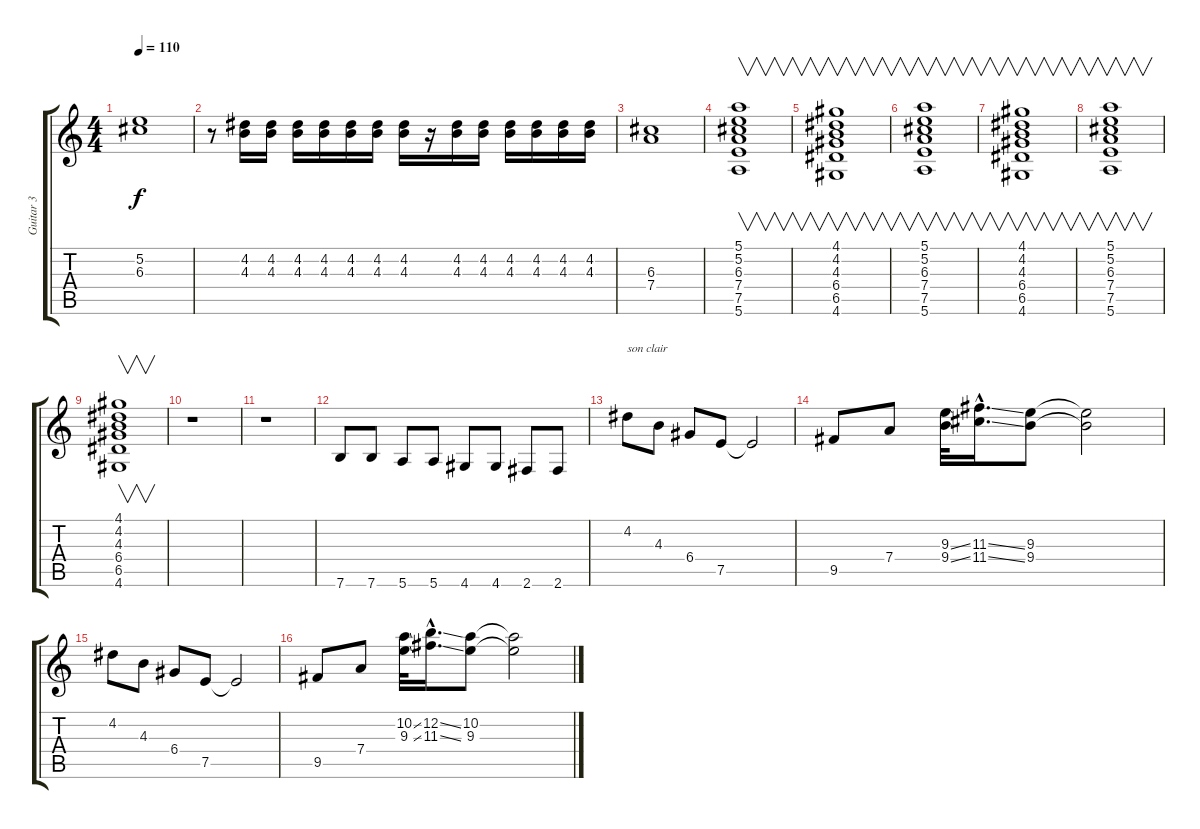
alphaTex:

\track ("Guitar 3" "Guitar 3") {instrument electricguitarclean}
\staff {score tabs}
\tuning (E4 B3 G3 D3 A2 E2) {hide}
\ts (4 4)
\tempo 110
\clef g2
\ks c
(5.2 6.3).1{dy f} |
r.8 (4.2 4.3).16 (4.2 4.3).16 (4.2 4.3).16 (4.2 4.3).16 (4.2 4.3).16 (4.2 4.3).16 (4.2 4.3).16 r.16 (4.2 4.3).16 (4.2 4.3).16 (4.2 4.3).16 (4.2 4.3).16 (4.2 4.3).16 (4.2 4.3).16 |
(6.3 7.4).1 |
(5.1 5.2 6.3 7.4 7.5 5.6).1{v} |
(4.1 4.2 4.3 6.4 6.5 4.6).1{v} |
(5.1 5.2 6.3 7.4 7.5 5.6).1{v} |
(4.1 4.2 4.3 6.4 6.5 4.6).1{v} |
(5.1 5.2 6.3 7.4 7.5 5.6).1{v} |
(4.1 4.2 4.3 6.4 6.5 4.6).1{v} |
r.1 |
r.1 |
7.6.8 7.6.8 5.6.8 5.6.8 4.6.8 4.6.8 2.6.8 2.6.8 |
4.2.8{txt "son clair"} 4.3.8 6.4.8 7.5.8 7.5{t}.2 |
9.5.8 7.4.8 (9.3{ss} 9.4{ss}).32 (11.3{ss hac} 11.4{ss hac}).16{d} (9.3 9.4).8 (9.3{t} 9.4{t}).2 |
4.2.8 4.3.8 6.4.8 7.5.8 7.5{t}.2 |
9.5.8 7.4.8 (10.2{ss} 9.3{ss}).32 (12.2{ss hac} 11.3{ss hac}).16{d} (10.2 9.3).8 (10.2{t} 9.3{t}).2
